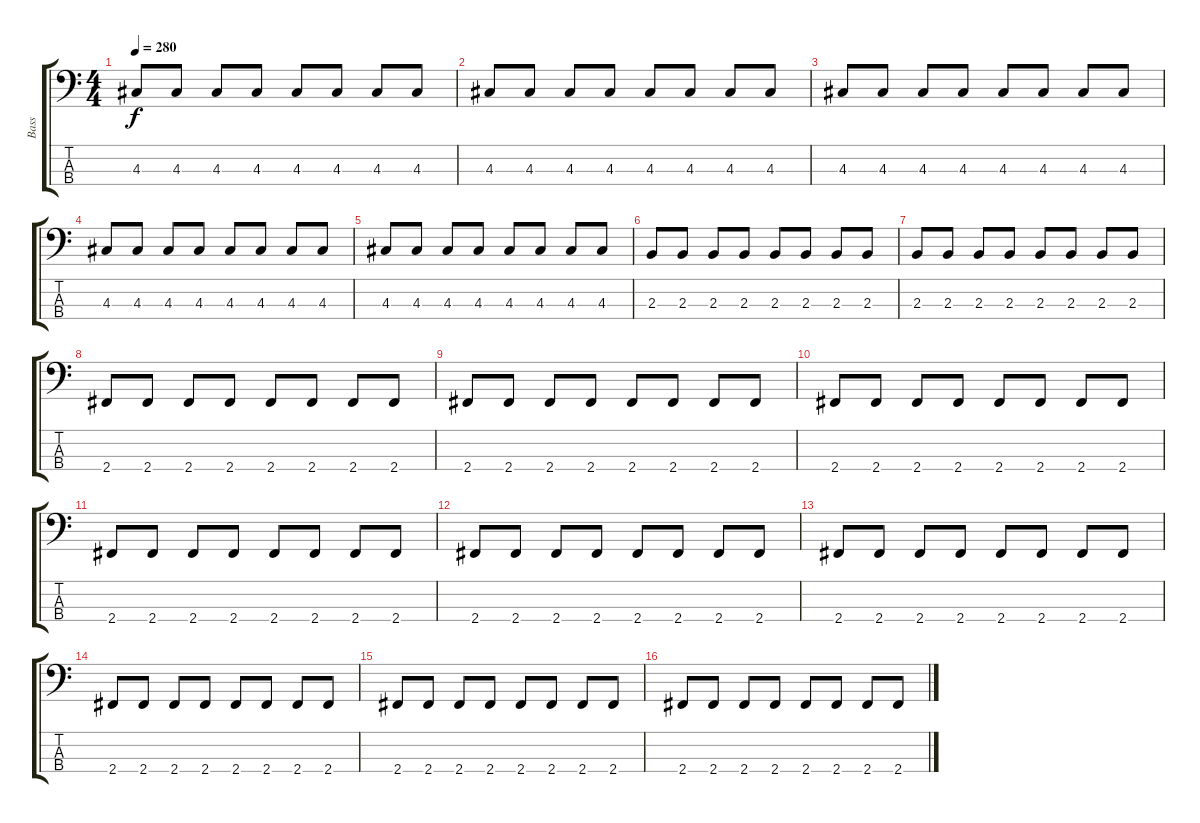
\track ("Bass" "Bass") {instrument electricbassfinger}
\staff {score tabs}
\tuning (G2 D2 A1 E1) {hide}
\ts (4 4)
\tempo 280
\clef f4
\ks c
4.3.8{dy f} 4.3.8 4.3.8 4.3.8 4.3.8 4.3.8 4.3.8 4.3.8 |
4.3.8 4.3.8 4.3.8 4.3.8 4.3.8 4.3.8 4.3.8 4.3.8 |
4.3.8 4.3.8 4.3.8 4.3.8 4.3.8 4.3.8 4.3.8 4.3.8 |
4.3.8 4.3.8 4.3.8 4.3.8 4.3.8 4.3.8 4.3.8 4.3.8 |
4.3.8 4.3.8 4.3.8 4.3.8 4.3.8 4.3.8 4.3.8 4.3.8 |
2.3.8 2.3.8 2.3.8 2.3.8 2.3.8 2.3.8 2.3.8 2.3.8 |
2.3.8 2.3.8 2.3.8 2.3.8 2.3.8 2.3.8 2.3.8 2.3.8 |
2.4.8 2.4.8 2.4.8 2.4.8 2.4.8 2.4.8 2.4.8 2.4.8 |
2.4.8 2.4.8 2.4.8 2.4.8 2.4.8 2.4.8 2.4.8 2.4.8 |
2.4.8 2.4.8 2.4.8 2.4.8 2.4.8 2.4.8 2.4.8 2.4.8 |
2.4.8 2.4.8 2.4.8 2.4.8 2.4.8 2.4.8 2.4.8 2.4.8 |
2.4.8 2.4.8 2.4.8 2.4.8 2.4.8 2.4.8 2.4.8 2.4.8 |
2.4.8 2.4.8 2.4.8 2.4.8 2.4.8 2.4.8 2.4.8 2.4.8 |
2.4.8 2.4.8 2.4.8 2.4.8 2.4.8 2.4.8 2.4.8 2.4.8 |
2.4.8 2.4.8 2.4.8 2.4.8 2.4.8 2.4.8 2.4.8 2.4.8 |
2.4.8 2.4.8 2.4.8 2.4.8 2.4.8 2.4.8 2.4.8 2.4.8
